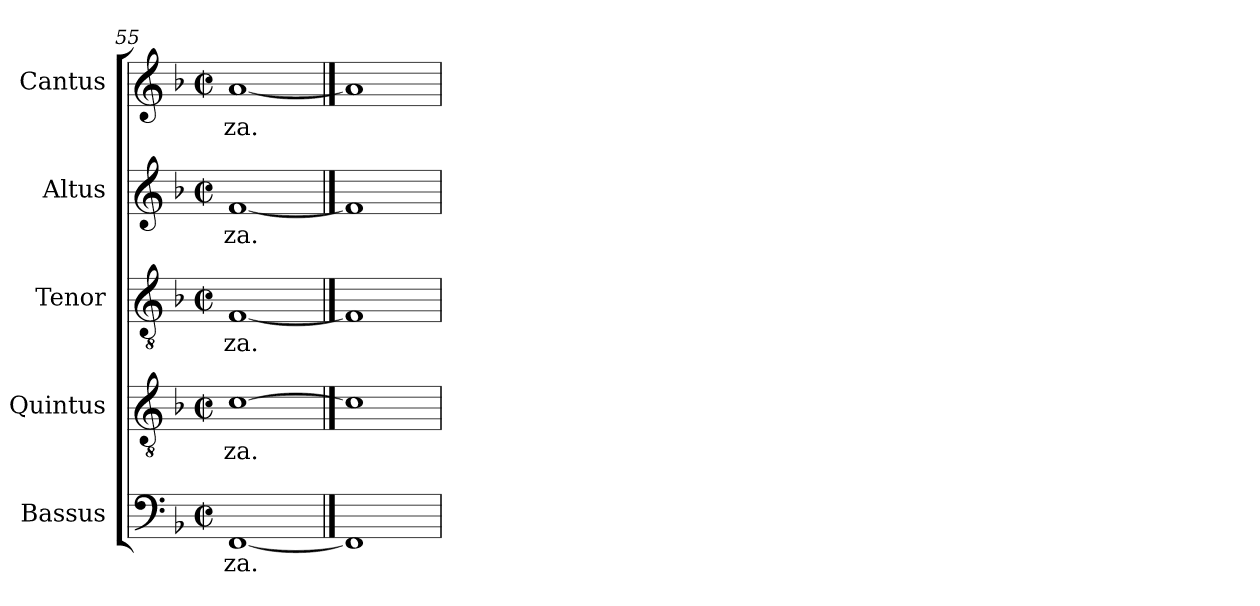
**kern	**text	**kern	**text	**kern	**text	**kern	**text	**kern	**text
*part5	*part5	*part4	*part4	*part3	*part3	*part2	*part2	*part1	*part1
*staff5	*staff5	*staff4	*staff4	*staff3	*staff3	*staff2	*staff2	*staff1	*staff1
*I"Bassus	*	*I"Quintus	*	*I"Tenor	*	*I"Altus	*	*I"Cantus	*
*clefF4	*	*clefGv2	*	*clefGv2	*	*clefG2	*	*clefG2	*
*k[b-]	*	*k[b-]	*	*k[b-]	*	*k[b-]	*	*k[b-]	*
*F:	*	*F:	*	*F:	*	*F:	*	*F:	*
*M2/2	*	*M2/2	*	*M2/2	*	*M2/2	*	*M2/2	*
*met(c|)	*	*met(c|)	*	*met(c|)	*	*met(c|)	*	*met(c|)	*
=55	=55	=55	=55	=55	=55	=55	=55	=55	=55
!	!LO:LY:b:cj	!	!LO:LY:b:cj	!	!LO:LY:b:cj	!	!LO:LY:b:cj	!	!LO:LY:b:cj
[1FF	za.	[1c	-za.	[1F	za.	[1f	za.	[1a	za.
==56	==56	==56	==56	==56	==56	==56	==56	==56	==56
1FF]	.	1c]	.	1F]	.	1f]	.	1a]	.
=	=	=	=	=	=	=	=	=	=
*-	*-	*-	*-	*-	*-	*-	*-	*-	*-
